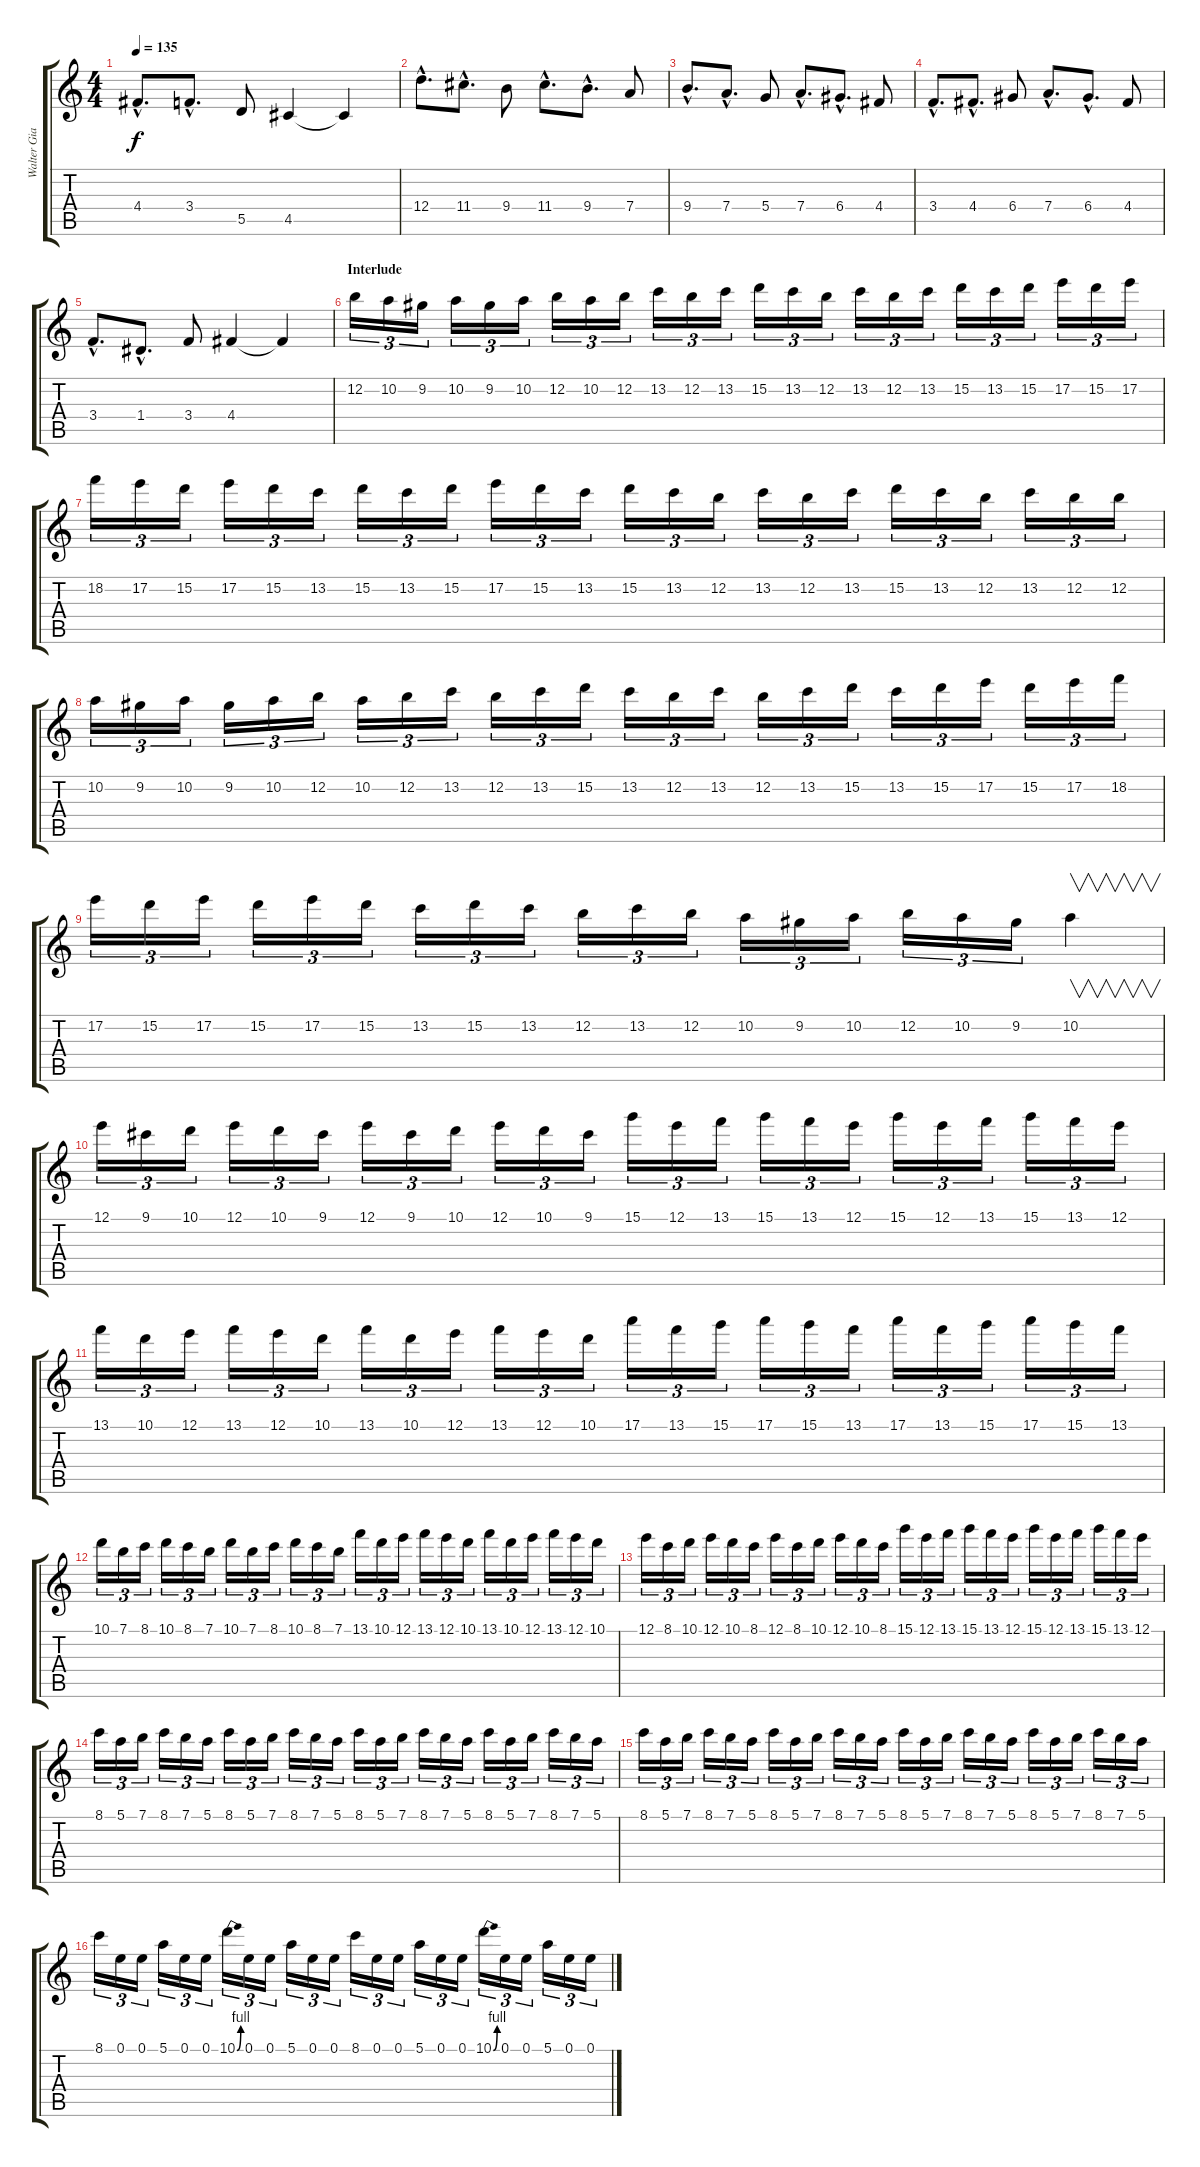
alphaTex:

\track ("Walter Giardino" "Walter Gia") {instrument overdrivenguitar}
\staff {score tabs}
\tuning (E4 B3 G3 D3 A2 E2) {hide}
\ts (4 4)
\tempo 135
\clef g2
\ks c
4.4{hac}.8{d dy f} 3.4{hac}.8{d} 5.5.8 4.5.4 4.5{t}.4 |
12.4{hac}.8{d} 11.4{hac}.8{d} 9.4.8 11.4{hac}.8{d} 9.4{hac}.8{d} 7.4.8 |
9.4{hac}.8{d} 7.4{hac}.8{d} 5.4.8 7.4{hac}.8{d} 6.4{hac}.8{d} 4.4.8 |
3.4{hac}.8{d} 4.4{hac}.8{d} 6.4.8 7.4{hac}.8{d} 6.4{hac}.8{d} 4.4.8 |
3.4{hac}.8{d} 1.4{hac}.8{d} 3.4.8 4.4.4 4.4{t}.4 |
\section ("" "Interlude")
12.2.16{tu (3 2)} 10.2.16{tu (3 2)} 9.2.16{tu (3 2)} 10.2.16{tu (3 2)} 9.2.16{tu (3 2)} 10.2.16{tu (3 2)} 12.2.16{tu (3 2)} 10.2.16{tu (3 2)} 12.2.16{tu (3 2)} 13.2.16{tu (3 2)} 12.2.16{tu (3 2)} 13.2.16{tu (3 2)} 15.2.16{tu (3 2)} 13.2.16{tu (3 2)} 12.2.16{tu (3 2)} 13.2.16{tu (3 2)} 12.2.16{tu (3 2)} 13.2.16{tu (3 2)} 15.2.16{tu (3 2)} 13.2.16{tu (3 2)} 15.2.16{tu (3 2)} 17.2.16{tu (3 2)} 15.2.16{tu (3 2)} 17.2.16{tu (3 2)} |
18.2.16{tu (3 2)} 17.2.16{tu (3 2)} 15.2.16{tu (3 2)} 17.2.16{tu (3 2)} 15.2.16{tu (3 2)} 13.2.16{tu (3 2)} 15.2.16{tu (3 2)} 13.2.16{tu (3 2)} 15.2.16{tu (3 2)} 17.2.16{tu (3 2)} 15.2.16{tu (3 2)} 13.2.16{tu (3 2)} 15.2.16{tu (3 2)} 13.2.16{tu (3 2)} 12.2.16{tu (3 2)} 13.2.16{tu (3 2)} 12.2.16{tu (3 2)} 13.2.16{tu (3 2)} 15.2.16{tu (3 2)} 13.2.16{tu (3 2)} 12.2.16{tu (3 2)} 13.2.16{tu (3 2)} 12.2.16{tu (3 2)} 12.2.16{tu (3 2)} |
10.2.16{tu (3 2)} 9.2.16{tu (3 2)} 10.2.16{tu (3 2)} 9.2.16{tu (3 2)} 10.2.16{tu (3 2)} 12.2.16{tu (3 2)} 10.2.16{tu (3 2)} 12.2.16{tu (3 2)} 13.2.16{tu (3 2)} 12.2.16{tu (3 2)} 13.2.16{tu (3 2)} 15.2.16{tu (3 2)} 13.2.16{tu (3 2)} 12.2.16{tu (3 2)} 13.2.16{tu (3 2)} 12.2.16{tu (3 2)} 13.2.16{tu (3 2)} 15.2.16{tu (3 2)} 13.2.16{tu (3 2)} 15.2.16{tu (3 2)} 17.2.16{tu (3 2)} 15.2.16{tu (3 2)} 17.2.16{tu (3 2)} 18.2.16{tu (3 2)} |
17.2.16{tu (3 2)} 15.2.16{tu (3 2)} 17.2.16{tu (3 2)} 15.2.16{tu (3 2)} 17.2.16{tu (3 2)} 15.2.16{tu (3 2)} 13.2.16{tu (3 2)} 15.2.16{tu (3 2)} 13.2.16{tu (3 2)} 12.2.16{tu (3 2)} 13.2.16{tu (3 2)} 12.2.16{tu (3 2)} 10.2.16{tu (3 2)} 9.2.16{tu (3 2)} 10.2.16{tu (3 2)} 12.2.16{tu (3 2)} 10.2.16{tu (3 2)} 9.2.16{tu (3 2)} 10.2.4{v} |
12.1.16{tu (3 2)} 9.1.16{tu (3 2)} 10.1.16{tu (3 2)} 12.1.16{tu (3 2)} 10.1.16{tu (3 2)} 9.1.16{tu (3 2)} 12.1.16{tu (3 2)} 9.1.16{tu (3 2)} 10.1.16{tu (3 2)} 12.1.16{tu (3 2)} 10.1.16{tu (3 2)} 9.1.16{tu (3 2)} 15.1.16{tu (3 2)} 12.1.16{tu (3 2)} 13.1.16{tu (3 2)} 15.1.16{tu (3 2)} 13.1.16{tu (3 2)} 12.1.16{tu (3 2)} 15.1.16{tu (3 2)} 12.1.16{tu (3 2)} 13.1.16{tu (3 2)} 15.1.16{tu (3 2)} 13.1.16{tu (3 2)} 12.1.16{tu (3 2)} |
13.1.16{tu (3 2)} 10.1.16{tu (3 2)} 12.1.16{tu (3 2)} 13.1.16{tu (3 2)} 12.1.16{tu (3 2)} 10.1.16{tu (3 2)} 13.1.16{tu (3 2)} 10.1.16{tu (3 2)} 12.1.16{tu (3 2)} 13.1.16{tu (3 2)} 12.1.16{tu (3 2)} 10.1.16{tu (3 2)} 17.1.16{tu (3 2)} 13.1.16{tu (3 2)} 15.1.16{tu (3 2)} 17.1.16{tu (3 2)} 15.1.16{tu (3 2)} 13.1.16{tu (3 2)} 17.1.16{tu (3 2)} 13.1.16{tu (3 2)} 15.1.16{tu (3 2)} 17.1.16{tu (3 2)} 15.1.16{tu (3 2)} 13.1.16{tu (3 2)} |
10.1.16{tu (3 2)} 7.1.16{tu (3 2)} 8.1.16{tu (3 2)} 10.1.16{tu (3 2)} 8.1.16{tu (3 2)} 7.1.16{tu (3 2)} 10.1.16{tu (3 2)} 7.1.16{tu (3 2)} 8.1.16{tu (3 2)} 10.1.16{tu (3 2)} 8.1.16{tu (3 2)} 7.1.16{tu (3 2)} 13.1.16{tu (3 2)} 10.1.16{tu (3 2)} 12.1.16{tu (3 2)} 13.1.16{tu (3 2)} 12.1.16{tu (3 2)} 10.1.16{tu (3 2)} 13.1.16{tu (3 2)} 10.1.16{tu (3 2)} 12.1.16{tu (3 2)} 13.1.16{tu (3 2)} 12.1.16{tu (3 2)} 10.1.16{tu (3 2)} |
12.1.16{tu (3 2)} 8.1.16{tu (3 2)} 10.1.16{tu (3 2)} 12.1.16{tu (3 2)} 10.1.16{tu (3 2)} 8.1.16{tu (3 2)} 12.1.16{tu (3 2)} 8.1.16{tu (3 2)} 10.1.16{tu (3 2)} 12.1.16{tu (3 2)} 10.1.16{tu (3 2)} 8.1.16{tu (3 2)} 15.1.16{tu (3 2)} 12.1.16{tu (3 2)} 13.1.16{tu (3 2)} 15.1.16{tu (3 2)} 13.1.16{tu (3 2)} 12.1.16{tu (3 2)} 15.1.16{tu (3 2)} 12.1.16{tu (3 2)} 13.1.16{tu (3 2)} 15.1.16{tu (3 2)} 13.1.16{tu (3 2)} 12.1.16{tu (3 2)} |
8.1.16{tu (3 2)} 5.1.16{tu (3 2)} 7.1.16{tu (3 2)} 8.1.16{tu (3 2)} 7.1.16{tu (3 2)} 5.1.16{tu (3 2)} 8.1.16{tu (3 2)} 5.1.16{tu (3 2)} 7.1.16{tu (3 2)} 8.1.16{tu (3 2)} 7.1.16{tu (3 2)} 5.1.16{tu (3 2)} 8.1.16{tu (3 2)} 5.1.16{tu (3 2)} 7.1.16{tu (3 2)} 8.1.16{tu (3 2)} 7.1.16{tu (3 2)} 5.1.16{tu (3 2)} 8.1.16{tu (3 2)} 5.1.16{tu (3 2)} 7.1.16{tu (3 2)} 8.1.16{tu (3 2)} 7.1.16{tu (3 2)} 5.1.16{tu (3 2)} |
8.1.16{tu (3 2)} 5.1.16{tu (3 2)} 7.1.16{tu (3 2)} 8.1.16{tu (3 2)} 7.1.16{tu (3 2)} 5.1.16{tu (3 2)} 8.1.16{tu (3 2)} 5.1.16{tu (3 2)} 7.1.16{tu (3 2)} 8.1.16{tu (3 2)} 7.1.16{tu (3 2)} 5.1.16{tu (3 2)} 8.1.16{tu (3 2)} 5.1.16{tu (3 2)} 7.1.16{tu (3 2)} 8.1.16{tu (3 2)} 7.1.16{tu (3 2)} 5.1.16{tu (3 2)} 8.1.16{tu (3 2)} 5.1.16{tu (3 2)} 7.1.16{tu (3 2)} 8.1.16{tu (3 2)} 7.1.16{tu (3 2)} 5.1.16{tu (3 2)} |
8.1.16{tu (3 2)} 0.1.16{tu (3 2)} 0.1.16{tu (3 2)} 5.1.16{tu (3 2)} 0.1.16{tu (3 2)} 0.1.16{tu (3 2)} 10.1{be (bend 0 0 60 4)}.16{tu (3 2)} 0.1.16{tu (3 2)} 0.1.16{tu (3 2)} 5.1.16{tu (3 2)} 0.1.16{tu (3 2)} 0.1.16{tu (3 2)} 8.1.16{tu (3 2)} 0.1.16{tu (3 2)} 0.1.16{tu (3 2)} 5.1.16{tu (3 2)} 0.1.16{tu (3 2)} 0.1.16{tu (3 2)} 10.1{be (bend 0 0 60 4)}.16{tu (3 2)} 0.1.16{tu (3 2)} 0.1.16{tu (3 2)} 5.1.16{tu (3 2)} 0.1.16{tu (3 2)} 0.1.16{tu (3 2)}
